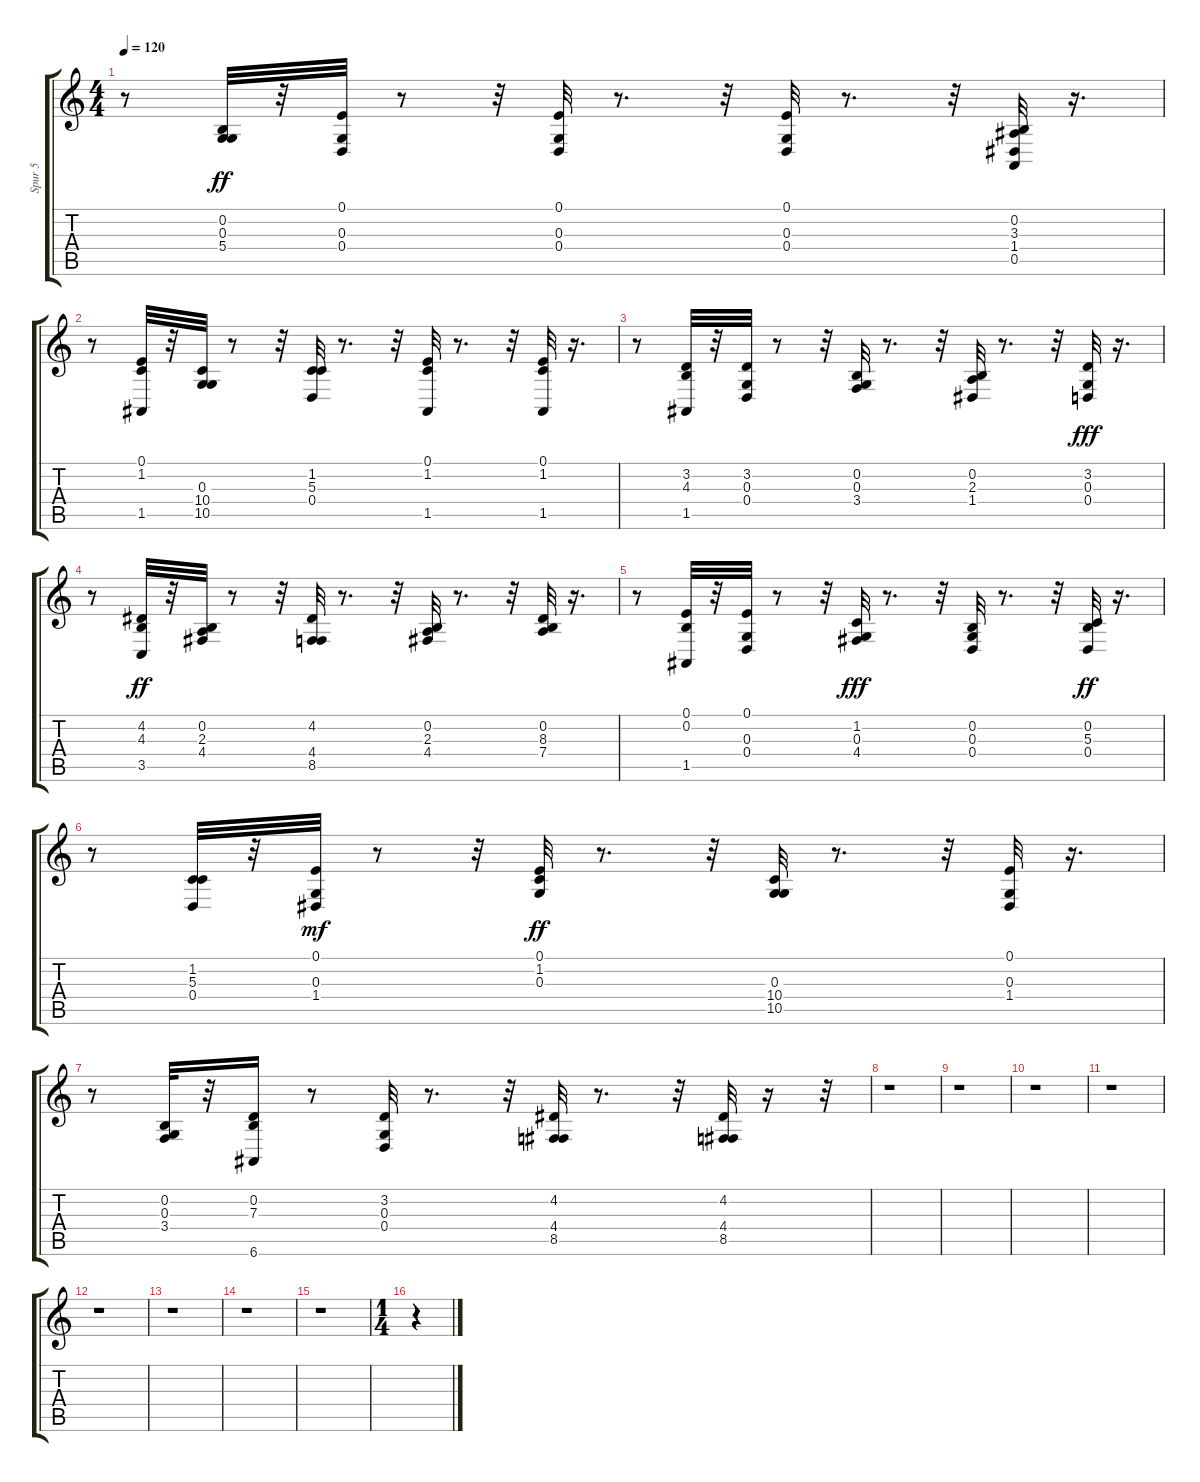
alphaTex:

\track ("Spur 5" "Spur 5") {instrument electricgrandpiano}
\staff {score tabs}
\tuning (E4 B3 G3 D3 A2 E2) {hide}
\ts (4 4)
\tempo 120
\clef g2
\ks c
r.8{dy fff} (0.2 0.3 5.4).32{dy ff} r.32 (0.1 0.3 0.4).32 r.8 r.32 (0.1 0.3 0.4).32 r.8{d} r.32 (0.1 0.3 0.4).32 r.8{d} r.32 (0.2 3.3 1.4 0.5).32 r.16{d} |
r.8 (0.1 1.2 1.5).32 r.32 (0.3 10.4 10.5).32 r.8 r.32 (1.2 5.3 0.4).32 r.8{d} r.32 (0.1 1.2 1.5).32 r.8{d} r.32 (0.1 1.2 1.5).32 r.16{d} |
r.8 (3.2 4.3 1.5).32 r.32 (3.2 0.3 0.4).32 r.8 r.32 (0.2 0.3 3.4).32 r.8{d} r.32 (0.2 2.3 1.4).32 r.8{d} r.32 (3.2 0.3 0.4).32{dy fff} r.16{d} |
r.8 (4.2 4.3 3.5).32{dy ff} r.32 (0.2 2.3 4.4).32 r.8 r.32 (4.2 4.4 8.5).32 r.8{d} r.32 (0.2 2.3 4.4).32 r.8{d} r.32 (0.2 8.3 7.4).32 r.16{d} |
r.8 (0.1 0.2 1.5).32 r.32 (0.1 0.3 0.4).32 r.8 r.32 (1.2 0.3 4.4).32{dy fff} r.8{d} r.32 (0.2 0.3 0.4).32 r.8{d} r.32 (0.2 5.3 0.4).32{dy ff} r.16{d} |
r.8 (1.2 5.3 0.4).32 r.32 (0.1 0.3 1.4).32{dy mf} r.8 r.32 (0.1 1.2 0.3).32{dy ff} r.8{d} r.32 (0.3 10.4 10.5).32 r.8{d} r.32 (0.1 0.3 1.4).32 r.16{d} |
r.8 (0.2 0.3 3.4).32 r.32 (0.2 7.3 6.6).16 r.8 (3.2 0.3 0.4).32 r.8{d} r.32 (4.2 4.4 8.5).32 r.8{d} r.32 (4.2 4.4 8.5).32 r.16 r.32 |
r.1 |
r.1 |
r.1 |
r.1 |
r.1 |
r.1 |
r.1 |
r.1 |
\ts (1 4)
r.4
